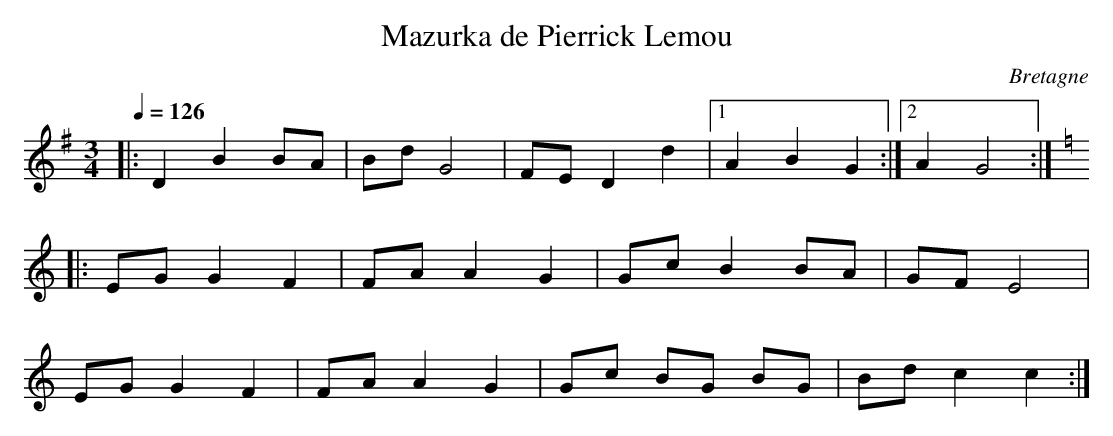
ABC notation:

X:1
T:Mazurka de Pierrick Lemou
O:Bretagne
M:3/4
L:1/8
Q:1/4=126
K:G
|: D2 B2 BA | Bd G4 | FE D2 d2 |1 A2 B2 G2 :|2 A2 G4 :|
K:C
|: EG G2 F2 | FA A2 G2 | Gc B2 BA | GF E4 |
EG G2 F2 | FA A2 G2 | Gc BG BG | Bd c2 c2 :|
